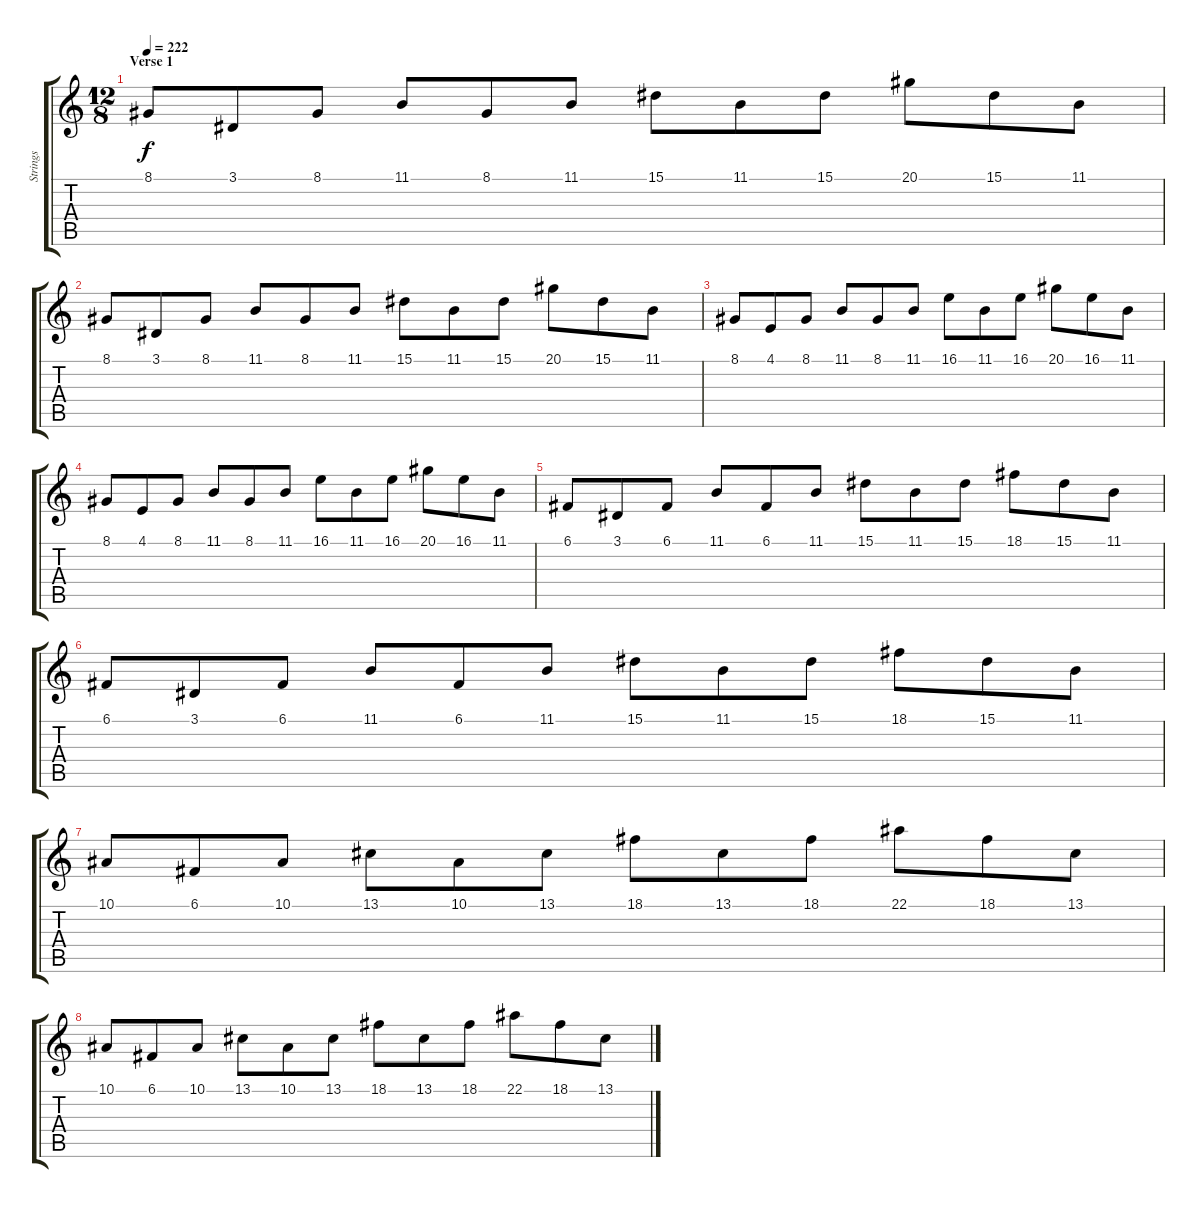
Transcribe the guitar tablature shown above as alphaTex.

\track ("Strings" "Strings") {instrument stringensemble1}
\staff {score tabs}
\tuning (C4 G3 Eb3 Bb2 F2 C2) {hide}
\ts (12 8)
\section ("" "Verse 1")
\tempo 222
\clef g2
\ks c
8.1.8{dy f} 3.1.8 8.1.8 11.1.8 8.1.8 11.1.8 15.1.8 11.1.8 15.1.8 20.1.8 15.1.8 11.1.8 |
8.1.8 3.1.8 8.1.8 11.1.8 8.1.8 11.1.8 15.1.8 11.1.8 15.1.8 20.1.8 15.1.8 11.1.8 |
8.1.8 4.1.8 8.1.8 11.1.8 8.1.8 11.1.8 16.1.8 11.1.8 16.1.8 20.1.8 16.1.8 11.1.8 |
8.1.8 4.1.8 8.1.8 11.1.8 8.1.8 11.1.8 16.1.8 11.1.8 16.1.8 20.1.8 16.1.8 11.1.8 |
6.1.8 3.1.8 6.1.8 11.1.8 6.1.8 11.1.8 15.1.8 11.1.8 15.1.8 18.1.8 15.1.8 11.1.8 |
6.1.8 3.1.8 6.1.8 11.1.8 6.1.8 11.1.8 15.1.8 11.1.8 15.1.8 18.1.8 15.1.8 11.1.8 |
10.1.8 6.1.8 10.1.8 13.1.8 10.1.8 13.1.8 18.1.8 13.1.8 18.1.8 22.1.8 18.1.8 13.1.8 |
10.1.8 6.1.8 10.1.8 13.1.8 10.1.8 13.1.8 18.1.8 13.1.8 18.1.8 22.1.8 18.1.8 13.1.8
